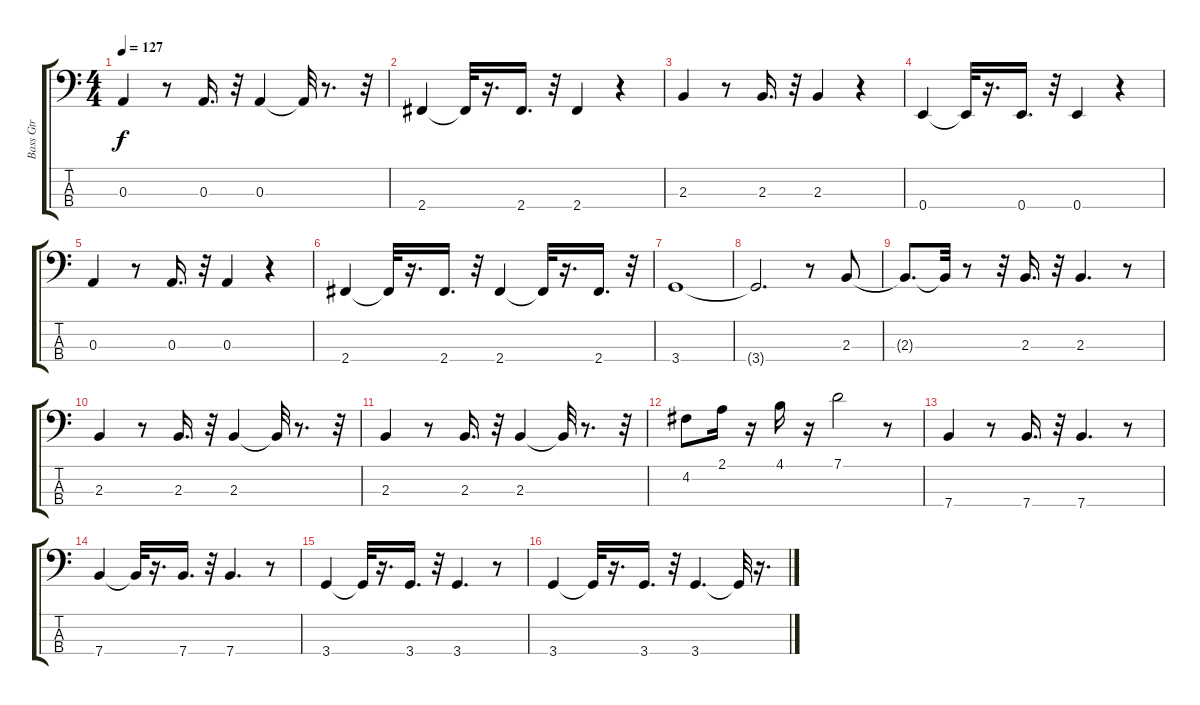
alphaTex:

\track ("Bass Gtr            " "Bass Gtr  ") {instrument electricbasspick}
\staff {score tabs}
\tuning (G2 D2 A1 E1) {hide}
\ts (4 4)
\tempo 127
\clef f4
\ks c
0.3.4{dy f} r.8 0.3.16{d} r.32 0.3.4 0.3{t}.32 r.8{d} r.32 |
2.4.4 2.4{t}.32 r.16{d} 2.4.16{d} r.32 2.4.4 r.4 |
2.3.4 r.8 2.3.16{d} r.32 2.3.4 r.4 |
0.4.4 0.4{t}.32 r.16{d} 0.4.16{d} r.32 0.4.4 r.4 |
0.3.4 r.8 0.3.16{d} r.32 0.3.4 r.4 |
2.4.4 2.4{t}.32 r.16{d} 2.4.16{d} r.32 2.4.4 2.4{t}.32 r.16{d} 2.4.16{d} r.32 |
3.4.1 |
3.4{t}.2{d} r.8 2.3.8 |
2.3{t}.8{d} 2.3{t}.32 r.8 r.32 2.3.16{d} r.32 2.3.4{d} r.8 |
2.3.4 r.8 2.3.16{d} r.32 2.3.4 2.3{t}.32 r.8{d} r.32 |
2.3.4 r.8 2.3.16{d} r.32 2.3.4 2.3{t}.32 r.8{d} r.32 |
4.2.8 2.1.16 r.16 4.1.16 r.16 7.1.2 r.8 |
7.4.4 r.8 7.4.16{d} r.32 7.4.4{d} r.8 |
7.4.4 7.4{t}.32 r.16{d} 7.4.16{d} r.32 7.4.4{d} r.8 |
3.4.4 3.4{t}.32 r.16{d} 3.4.16{d} r.32 3.4.4{d} r.8 |
3.4.4 3.4{t}.32 r.16{d} 3.4.16{d} r.32 3.4.4{d} 3.4{t}.32 r.16{d}
